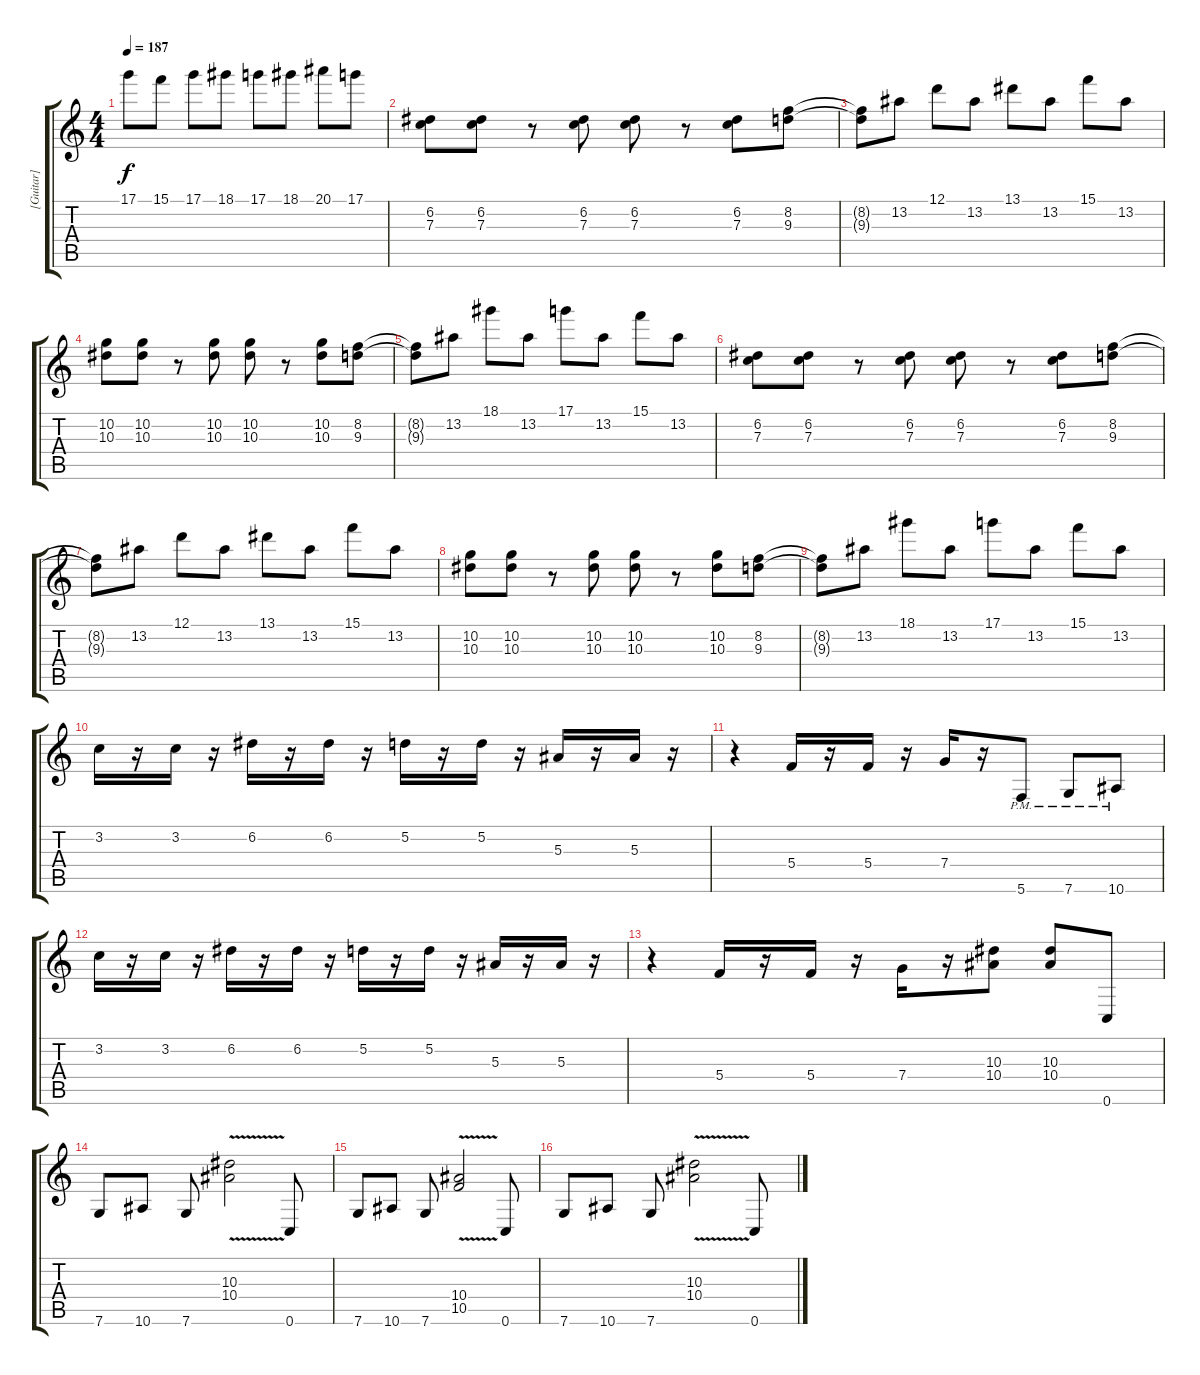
\track ("[Guitar]" "[Guitar]") {instrument distortionguitar}
\staff {score tabs}
\tuning (D4 A3 F3 C3 G2 C2) {hide}
\ts (4 4)
\tempo 187
\clef g2
\ks c
17.1.8{dy f} 15.1.8 17.1.8 18.1.8 17.1.8 18.1.8 20.1.8 17.1.8 |
(6.2 7.3).8 (6.2 7.3).8 r.8 (6.2 7.3).8 (6.2 7.3).8 r.8 (6.2 7.3).8 (8.2 9.3).8 |
(8.2{t} 9.3{t}).8 13.2.8 12.1.8 13.2.8 13.1.8 13.2.8 15.1.8 13.2.8 |
(10.2 10.3).8 (10.2 10.3).8 r.8 (10.2 10.3).8 (10.2 10.3).8 r.8 (10.2 10.3).8 (8.2 9.3).8 |
(8.2{t} 9.3{t}).8 13.2.8 18.1.8 13.2.8 17.1.8 13.2.8 15.1.8 13.2.8 |
(6.2 7.3).8 (6.2 7.3).8 r.8 (6.2 7.3).8 (6.2 7.3).8 r.8 (6.2 7.3).8 (8.2 9.3).8 |
(8.2{t} 9.3{t}).8 13.2.8 12.1.8 13.2.8 13.1.8 13.2.8 15.1.8 13.2.8 |
(10.2 10.3).8 (10.2 10.3).8 r.8 (10.2 10.3).8 (10.2 10.3).8 r.8 (10.2 10.3).8 (8.2 9.3).8 |
(8.2{t} 9.3{t}).8 13.2.8 18.1.8 13.2.8 17.1.8 13.2.8 15.1.8 13.2.8 |
3.2.16 r.16 3.2.16 r.16 6.2.16 r.16 6.2.16 r.16 5.2.16 r.16 5.2.16 r.16 5.3.16 r.16 5.3.16 r.16 |
r.4 5.4.16 r.16 5.4.16 r.16 7.4.16 r.16 5.6{pm}.8 7.6{pm}.8 10.6{pm}.8 |
3.2.16 r.16 3.2.16 r.16 6.2.16 r.16 6.2.16 r.16 5.2.16 r.16 5.2.16 r.16 5.3.16 r.16 5.3.16 r.16 |
r.4 5.4.16 r.16 5.4.16 r.16 7.4.16 r.16 (10.3 10.4).8 (10.3 10.4).8 0.6.8 |
7.6.8 10.6.8 7.6.8 (10.3{v} 10.4{v}).2 0.6.8 |
7.6.8 10.6.8 7.6.8 (10.4{v} 10.5).2 0.6.8 |
7.6.8 10.6.8 7.6.8 (10.3{v} 10.4{v}).2 0.6.8
